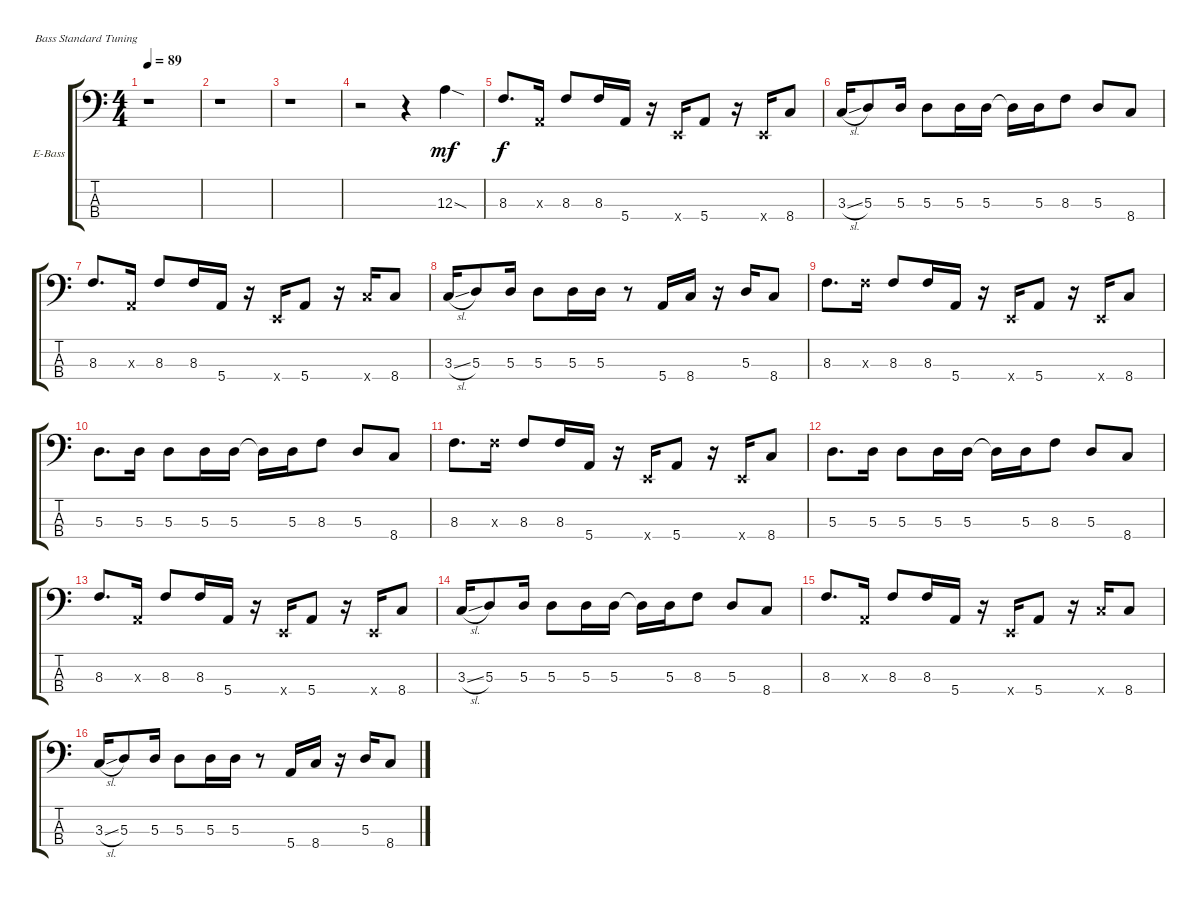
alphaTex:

\defaultSystemsLayout 4
\bracketExtendMode groupsimilarinstruments
\firstSystemTrackNameOrientation horizontal
\otherSystemsTrackNameOrientation horizontal
\track ("Electric Bass" "E-Bass") {instrument electricbassfinger}
\staff {score tabs}
\tuning (G2 D2 A1 E1)
\ts (4 4)
\tempo 89
\clef f4
\scale
0.487395
\ks c
r.1{dy mf instrument electricbassfinger} |
\scale
0.256303 r.1 |
\scale
0.256303 r.1 |
\scale
0.333333 r.2 r.4 12.3{sod}.4 |
\scale
0.333333 8.3.8{d dy f} 0.3{x}.16 8.3.8 8.3.16 5.4.16 r.16 0.4{x}.16 5.4.8 r.16 0.4{x}.16 8.4.8 |
\scale
0.333333 3.3{sl}.16 5.3.8 5.3.16 5.3.8 5.3.16 5.3.16 5.3{t}.16 5.3.16 8.3.8 5.3.8 8.4.8 |
\scale
0.333333 8.3.8{d} 0.3{x}.16 8.3.8 8.3.16 5.4.16 r.16 0.4{x}.16 5.4.8 r.16 8.4{x}.16 8.4.8 |
\scale
0.333333 3.3{sl}.16 5.3.8 5.3.16 5.3.8 5.3.16 5.3.16 r.8 5.4.16 8.4.16 r.16 5.3.16 8.4.8 |
\scale
0.333333 8.3.8{d} 8.3{x}.16 8.3.8 8.3.16 5.4.16 r.16 0.4{x}.16 5.4.8 r.16 0.4{x}.16 8.4.8 |
\scale
0.333333 5.3.8{d} 5.3.16 5.3.8 5.3.16 5.3.16 5.3{t}.16 5.3.16 8.3.8 5.3.8 8.4.8 |
\scale
0.333333 8.3.8{d} 8.3{x}.16 8.3.8 8.3.16 5.4.16 r.16 0.4{x}.16 5.4.8 r.16 0.4{x}.16 8.4.8 |
\scale
0.333333 5.3.8{d} 5.3.16 5.3.8 5.3.16 5.3.16 5.3{t}.16 5.3.16 8.3.8 5.3.8 8.4.8 |
\scale
0.333333 8.3.8{d} 0.3{x}.16 8.3.8 8.3.16 5.4.16 r.16 0.4{x}.16 5.4.8 r.16 0.4{x}.16 8.4.8 |
\scale
0.333333 3.3{sl}.16 5.3.8 5.3.16 5.3.8 5.3.16 5.3.16 5.3{t}.16 5.3.16 8.3.8 5.3.8 8.4.8 |
\scale
0.333333 8.3.8{d} 0.3{x}.16 8.3.8 8.3.16 5.4.16 r.16 0.4{x}.16 5.4.8 r.16 8.4{x}.16 8.4.8 |
\scale
0.333333 3.3{sl}.16 5.3.8 5.3.16 5.3.8 5.3.16 5.3.16 r.8 5.4.16 8.4.16 r.16 5.3.16 8.4.8
